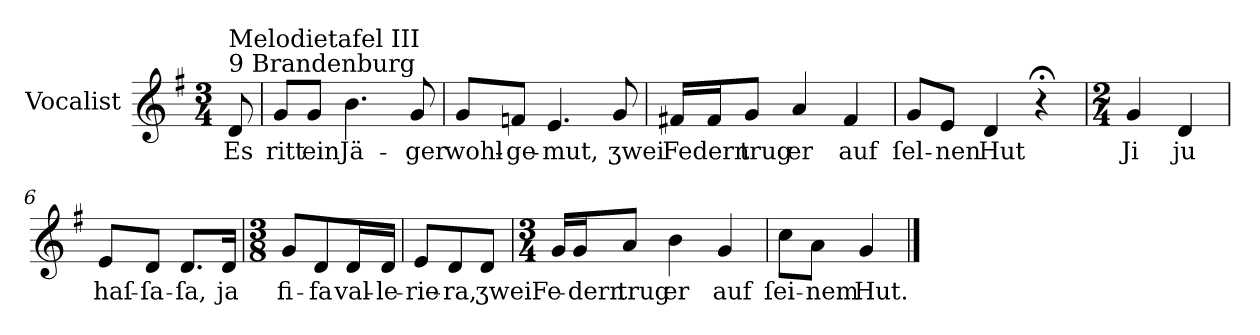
**kern	**text
*part1	*part1
*staff1	*staff1
*I"Vocalist	*
*k[f#]	*
*G:	*
*M3/4	*
=	=
!LO:TX:a:t=9 Brandenburg	!
!LO:TX:a:t=Melodietafel III	!
8d	Es
=1	=1
8gL	ritt
8gJ	ein
4.b	Jä-
8g	-ger
=2	=2
8gL	wohl-
8fnJ	-ge-
4.e	-mut,
8g	ʒwei
=3	=3
16f#XLL	Federn
16f#J	.
8gJ	trug
4a	er
4f#	auf
=4	=4
8gL	ſel-
8eJ	-nen
4d	Hut
4r;<	.
=5	=5
*M2/4	*
4g	Ji
4d	ju
=6	=6
8eL	haſ-
8dJ	-ſa-
8.dL	-ſa,
16dJk	ja
=7	=7
*M3/8	*
8gL	fi-
8d	-fa
16dL	val-
16dJJ	-le-
=8	=8
8eL	-rie-
8d	-ra,
8dJ	ʒwei
=9	=9
*M3/4	*
16gLL	Fe-
16gJ	-dern
8aJ	trug
4b	er
4g	auf
=10	=10
8ccL	ſei-
8aJ	-nem
4g	Hut.
==	==
*-	*-
